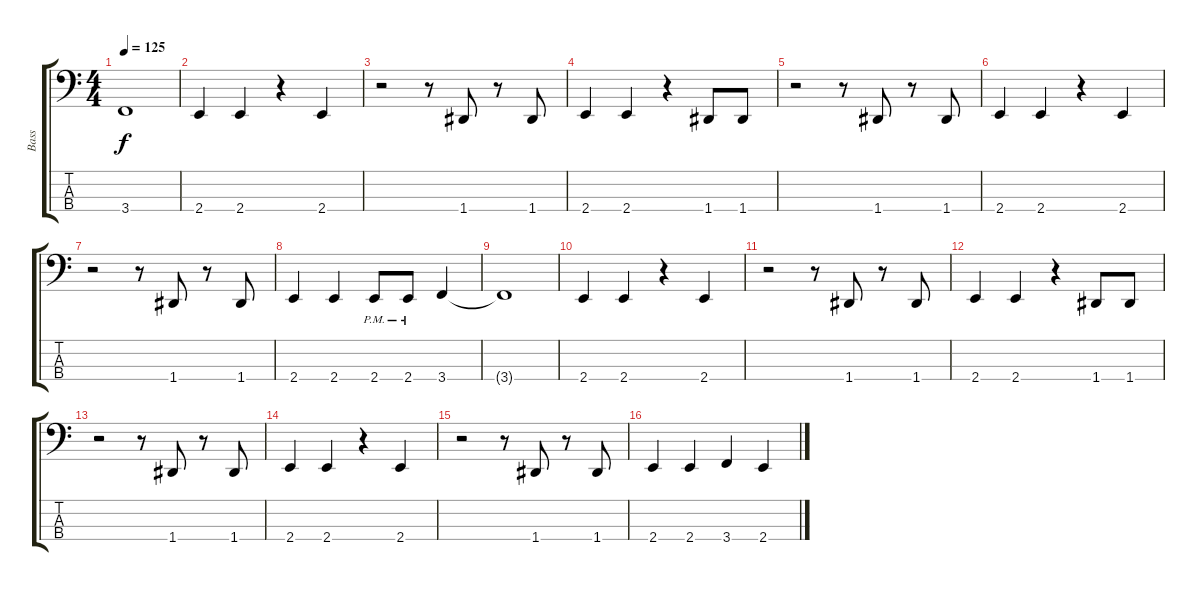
\track ("Bass" "Bass") {instrument electricbassfinger}
\staff {score tabs}
\tuning (F2 C2 G1 D1) {hide}
\ts (4 4)
\tempo 125
\clef f4
\ks c
3.4{t}.1{dy f} |
2.4.4 2.4.4 r.4 2.4.4 |
r.2 r.8 1.4.8 r.8 1.4.8 |
2.4.4 2.4.4 r.4 1.4.8 1.4.8 |
r.2 r.8 1.4.8 r.8 1.4.8 |
2.4.4 2.4.4 r.4 2.4.4 |
r.2 r.8 1.4.8 r.8 1.4.8 |
2.4.4 2.4.4 2.4{pm}.8 2.4{pm}.8 3.4.4 |
3.4{t}.1 |
2.4.4 2.4.4 r.4 2.4.4 |
r.2 r.8 1.4.8 r.8 1.4.8 |
2.4.4 2.4.4 r.4 1.4.8 1.4.8 |
r.2 r.8 1.4.8 r.8 1.4.8 |
2.4.4 2.4.4 r.4 2.4.4 |
r.2 r.8 1.4.8 r.8 1.4.8 |
2.4.4 2.4.4 3.4.4 2.4.4
